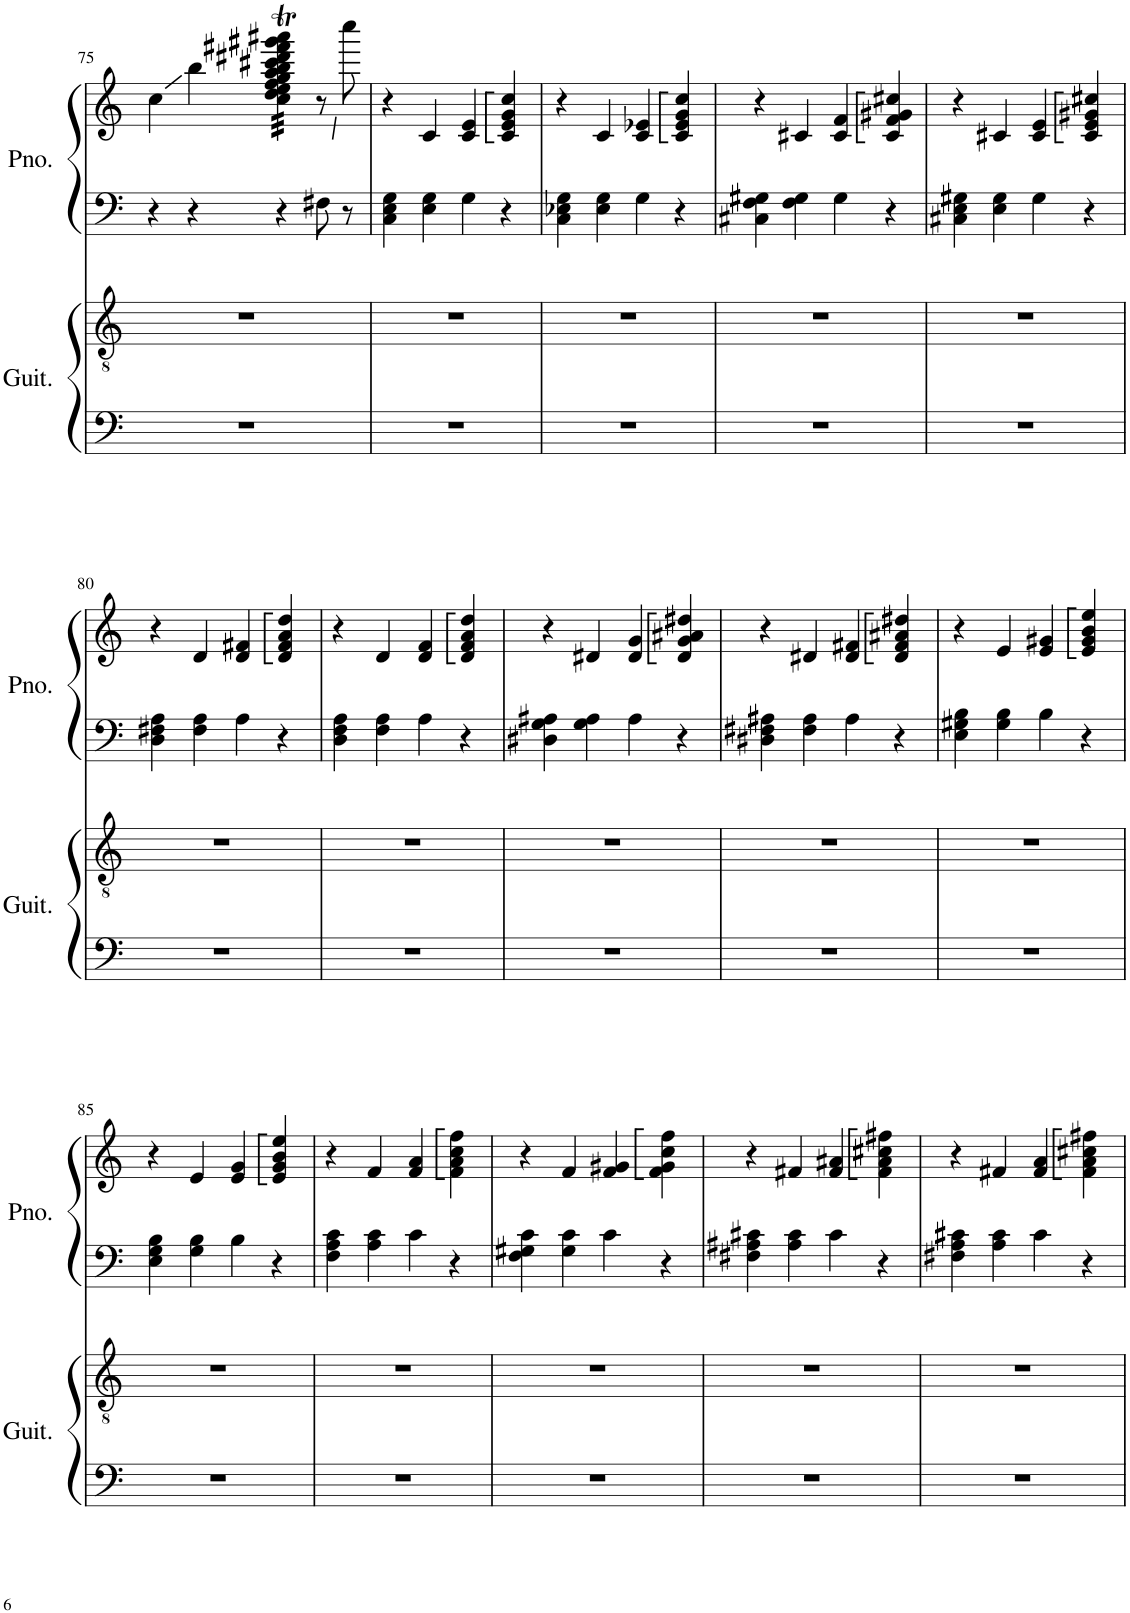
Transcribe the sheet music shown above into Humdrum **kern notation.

**kern	**kern	**kern	**kern
*part2	*part2	*part1	*part1
*staff4	*staff3	*staff2	*staff1
*I"Acoustic Guitar	*	*I"Piano	*
*I'Guit.	*	*I'Pno.	*
!!LO:PB:g=z
*clefF4	*clefGv2	*clefF4	*clefG2
*k[]	*k[]	*k[]	*k[]
*M4/4	*M4/4	*M4/4	*M4/4
=75	=75	=75	=75
1r	1r	4r	4cc\
.	.	4r	4bb\
*	*	*	*tremolo
.	.	4r	32cc\T 32dd\T 32ee\T 32ff\T 32gg\T 32aa\T 32bb\T 32ccc#X\T 32ddd#X\T 32fff#X\T 32ggg#X\T 32aaa#X\TLLL
.	.	.	32cc\T 32dd\T 32ee\T 32ff\T 32gg\T 32aa\T 32bb\T 32ccc#X\T 32ddd#X\T 32fff#X\T 32ggg#X\T 32aaa#X\T
.	.	.	32cc\T 32dd\T 32ee\T 32ff\T 32gg\T 32aa\T 32bb\T 32ccc#X\T 32ddd#X\T 32fff#X\T 32ggg#X\T 32aaa#X\T
.	.	.	32cc\T 32dd\T 32ee\T 32ff\T 32gg\T 32aa\T 32bb\T 32ccc#X\T 32ddd#X\T 32fff#X\T 32ggg#X\T 32aaa#X\T
.	.	.	32cc\T 32dd\T 32ee\T 32ff\T 32gg\T 32aa\T 32bb\T 32ccc#X\T 32ddd#X\T 32fff#X\T 32ggg#X\T 32aaa#X\T
.	.	.	32cc\T 32dd\T 32ee\T 32ff\T 32gg\T 32aa\T 32bb\T 32ccc#X\T 32ddd#X\T 32fff#X\T 32ggg#X\T 32aaa#X\T
.	.	.	32cc\T 32dd\T 32ee\T 32ff\T 32gg\T 32aa\T 32bb\T 32ccc#X\T 32ddd#X\T 32fff#X\T 32ggg#X\T 32aaa#X\T
.	.	.	32cc\T 32dd\T 32ee\T 32ff\T 32gg\T 32aa\T 32bb\T 32ccc#X\T 32ddd#X\T 32fff#X\T 32ggg#X\T 32aaa#X\TJJJ
*	*	*	*Xtremolo
.	.	8F#X\	8r
.	.	8r	8cccc\
=76	=76	=76	=76
1r	1r	4C\ 4E\ 4G\	4r
.	.	4E\ 4G\	4c/
.	.	4G\	4c/ 4e/
.	.	4r	4c/ 4e/ 4g/ 4cc/
=77	=77	=77	=77
1r	1r	4C\ 4E-X\ 4G\	4r
.	.	4E-\ 4G\	4c/
.	.	4G\	4c/ 4e-X/
.	.	4r	4c/ 4e-/ 4g/ 4cc/
=78	=78	=78	=78
1r	1r	4C#X\ 4F\ 4G#X\	4r
.	.	4F\ 4G#\	4c#X/
.	.	4G#\	4c#/ 4f/
.	.	4r	4c#/ 4f/ 4g#X/ 4cc#X/
=79	=79	=79	=79
1r	1r	4C#X\ 4E\ 4G#X\	4r
.	.	4E\ 4G#\	4c#X/
.	.	4G#\	4c#/ 4e/
.	.	4r	4c#/ 4e/ 4g#X/ 4cc#X/
!!LO:LB:g=z
=80	=80	=80	=80
1r	1r	4D\ 4F#X\ 4A\	4r
.	.	4F#\ 4A\	4d/
.	.	4A\	4d/ 4f#X/
.	.	4r	4d/ 4f#/ 4a/ 4dd/
=81	=81	=81	=81
1r	1r	4D\ 4F\ 4A\	4r
.	.	4F\ 4A\	4d/
.	.	4A\	4d/ 4f/
.	.	4r	4d/ 4f/ 4a/ 4dd/
=82	=82	=82	=82
1r	1r	4D#X\ 4G\ 4A#X\	4r
.	.	4G\ 4A#\	4d#X/
.	.	4A#\	4d#/ 4g/
.	.	4r	4d#/ 4g/ 4a#X/ 4dd#X/
=83	=83	=83	=83
1r	1r	4D#X\ 4F#X\ 4A#X\	4r
.	.	4F#\ 4A#\	4d#X/
.	.	4A#\	4d#/ 4f#X/
.	.	4r	4d#/ 4f#/ 4a#X/ 4dd#X/
=84	=84	=84	=84
1r	1r	4E\ 4G#X\ 4B\	4r
.	.	4G#\ 4B\	4e/
.	.	4B\	4e/ 4g#X/
.	.	4r	4e/ 4g#/ 4b/ 4ee/
!!LO:LB:g=z
=85	=85	=85	=85
1r	1r	4E\ 4G\ 4B\	4r
.	.	4G\ 4B\	4e/
.	.	4B\	4e/ 4g/
.	.	4r	4e/ 4g/ 4b/ 4ee/
=86	=86	=86	=86
1r	1r	4F\ 4A\ 4c\	4r
.	.	4A\ 4c\	4f/
.	.	4c\	4f/ 4a/
.	.	4r	4f\ 4a\ 4cc\ 4ff\
=87	=87	=87	=87
1r	1r	4F\ 4G#X\ 4c\	4r
.	.	4G#\ 4c\	4f/
.	.	4c\	4f/ 4g#X/
.	.	4r	4f\ 4g#\ 4cc\ 4ff\
=88	=88	=88	=88
1r	1r	4F#X\ 4A#X\ 4c#X\	4r
.	.	4A#\ 4c#\	4f#X/
.	.	4c#\	4f#/ 4a#X/
.	.	4r	4f#\ 4a#\ 4cc#X\ 4ff#X\
=89	=89	=89	=89
1r	1r	4F#X\ 4A\ 4c#X\	4r
.	.	4A\ 4c#\	4f#X/
.	.	4c#\	4f#/ 4a/
.	.	4r	4f#\ 4a\ 4cc#X\ 4ff#X\
=	=	=	=
*-	*-	*-	*-
